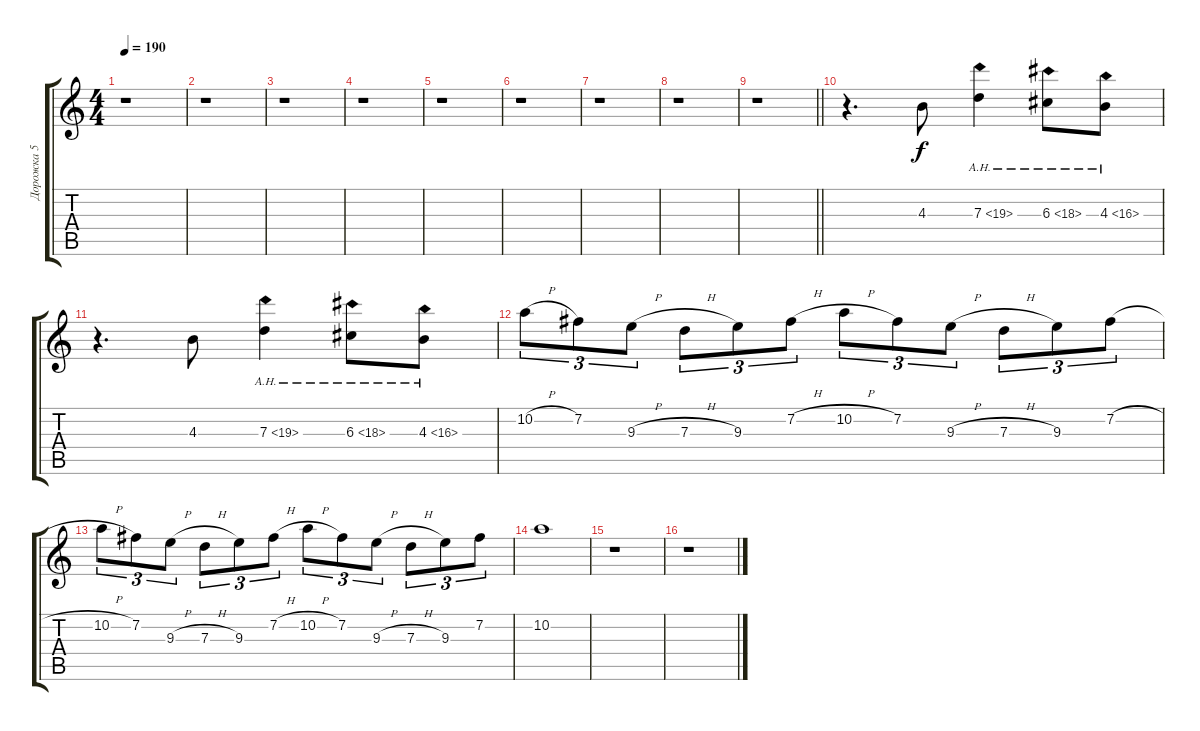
\track ("Дорожка 5" "Дорожка 5") {instrument overdrivenguitar}
\staff {score tabs}
\tuning (E4 B3 G3 D3 A2 E2) {hide}
\ts (4 4)
\tempo 190
\clef g2
\ks c
r.1{dy f} |
r.1 |
r.1 |
r.1 |
r.1 |
r.1 |
r.1 |
r.1 |
\barLineRight lightlight
r.1{volume 6} |
r.4{d} 4.3.8 7.3{ah 12}.4 6.3{ah 12}.8 4.3{ah 12}.8 |
r.4{d} 4.3.8 7.3{ah 12}.4 6.3{ah 12}.8 4.3{ah 12}.8 |
10.2{h}.8{tu (3 2)} 7.2.8{tu (3 2)} 9.3{h}.8{tu (3 2)} 7.3{h}.8{tu (3 2)} 9.3.8{tu (3 2)} 7.2{h}.8{tu (3 2)} 10.2{h}.8{tu (3 2)} 7.2.8{tu (3 2)} 9.3{h}.8{tu (3 2)} 7.3{h}.8{tu (3 2)} 9.3.8{tu (3 2)} 7.2{h}.8{tu (3 2)} |
10.2{h}.8{tu (3 2)} 7.2.8{tu (3 2)} 9.3{h}.8{tu (3 2)} 7.3{h}.8{tu (3 2)} 9.3.8{tu (3 2)} 7.2{h}.8{tu (3 2)} 10.2{h}.8{tu (3 2)} 7.2.8{tu (3 2)} 9.3{h}.8{tu (3 2)} 7.3{h}.8{tu (3 2)} 9.3.8{tu (3 2)} 7.2.8{tu (3 2)} |
10.2.1 |
r.1 |
r.1
